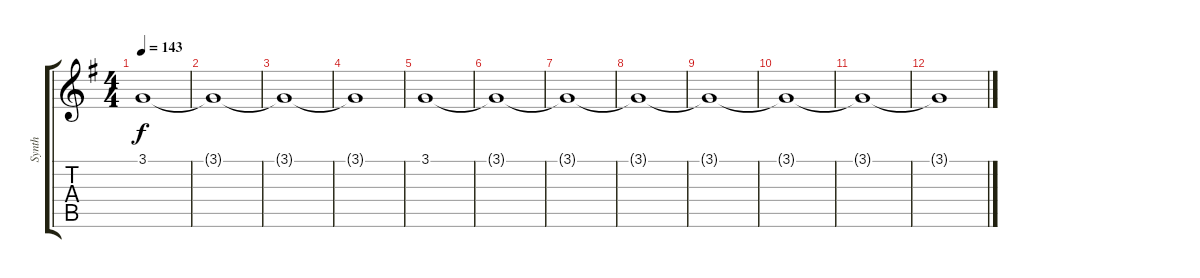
\track ("Synth" "Synth") {instrument synthstrings2}
\staff {score tabs}
\tuning (E4 B3 G3 D3 A2 E2) {hide}
\ts (4 4)
\tempo 143
\clef g2
\ks g
3.1{t}.1{dy f} |
3.1{t}.1 |
3.1{t}.1 |
3.1{t}.1 |
3.1.1 |
3.1{t}.1 |
3.1{t}.1 |
3.1{t}.1 |
3.1{t}.1 |
3.1{t}.1 |
3.1{t}.1 |
3.1{t}.1
